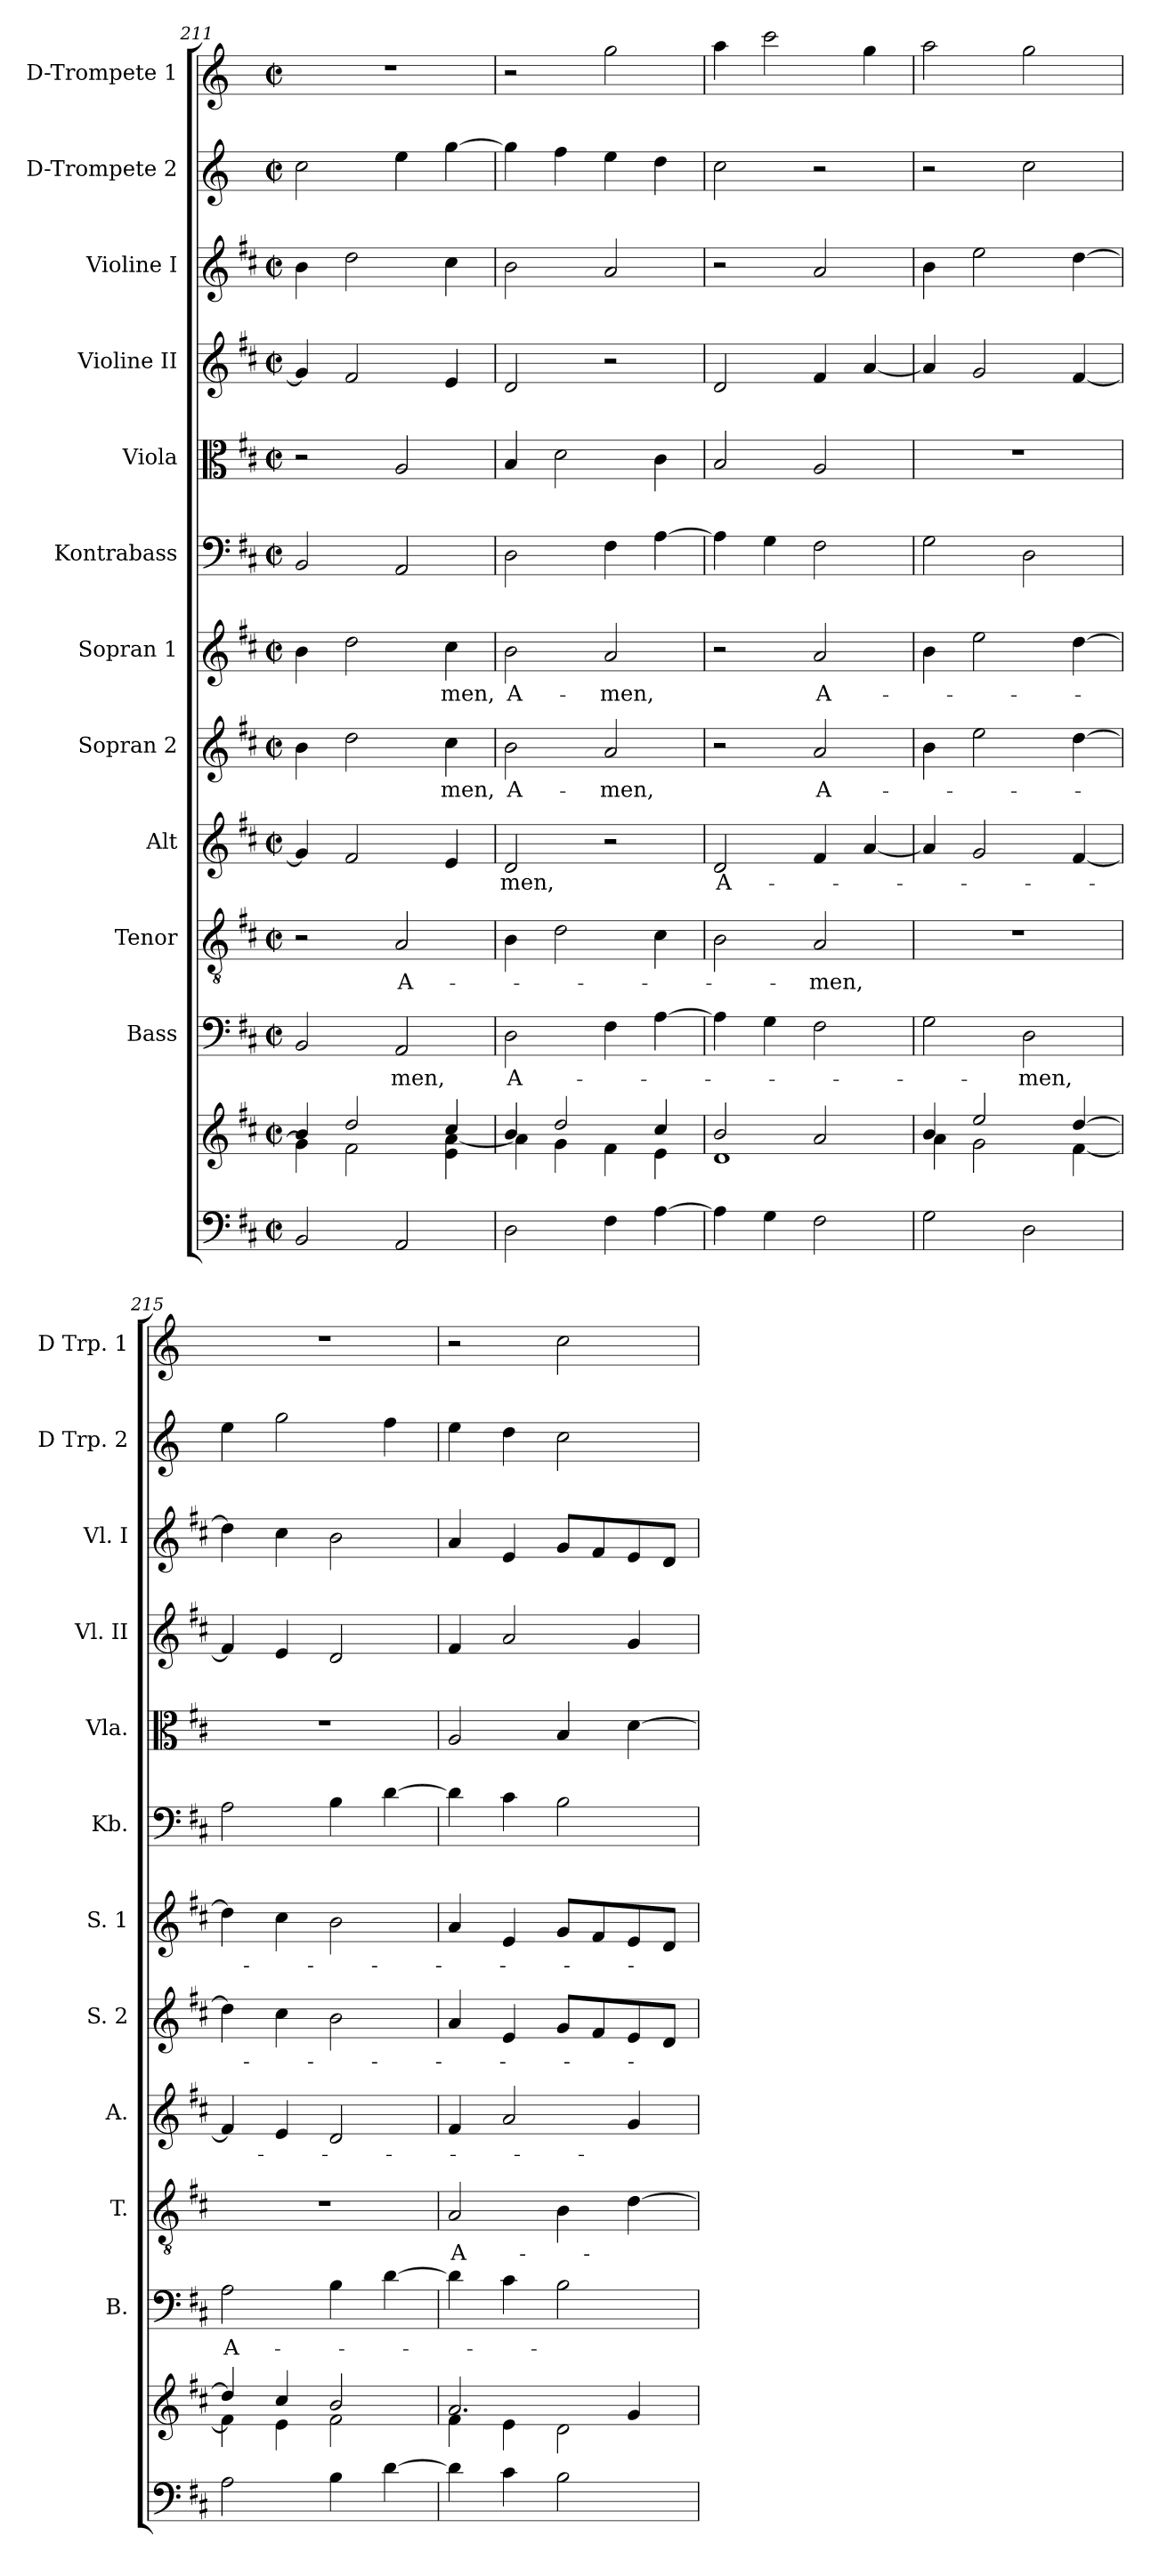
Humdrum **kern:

**kern	**kern	**kern	**text	**kern	**text	**kern	**text	**kern	**text	**kern	**text	**kern	**kern	**kern	**kern	**kern	**kern
*part12	*part12	*part11	*part11	*part10	*part10	*part9	*part9	*part8	*part8	*part7	*part7	*part6	*part5	*part4	*part3	*part2	*part1
*staff13	*staff12	*staff11	*staff11	*staff10	*staff10	*staff9	*staff9	*staff8	*staff8	*staff7	*staff7	*staff6	*staff5	*staff4	*staff3	*staff2	*staff1
*	*	*I"Bass	*	*I"Tenor	*	*I"Alt	*	*I"Sopran 2	*	*I"Sopran 1	*	*I"Kontrabass	*I"Viola	*I"Violine II	*I"Violine I	*I"D-Trompete 2	*I"D-Trompete 1
*	*	*I'B.	*	*I'T.	*	*I'A.	*	*I'S. 2	*	*I'S. 1	*	*I'Kb.	*I'Vla.	*I'Vl. II	*I'Vl. I	*I'D Trp. 2	*I'D Trp. 1
*clefF4	*clefG2	*clefF4	*	*clefGv2	*	*clefG2	*	*clefG2	*	*clefG2	*	*clefF4	*clefC3	*clefG2	*clefG2	*clefG2	*clefG2
*	*	*	*	*	*	*	*	*	*	*	*	*ITrd7c12	*	*	*	*ITrd-1c-2	*ITrd-1c-2
*k[f#c#]	*k[f#c#]	*k[f#c#]	*	*k[f#c#]	*	*k[f#c#]	*	*k[f#c#]	*	*k[f#c#]	*	*k[f#c#]	*k[f#c#]	*k[f#c#]	*k[f#c#]	*k[f#c#]	*k[f#c#]
*D:	*D:	*D:	*	*D:	*	*D:	*	*D:	*	*D:	*	*D:	*D:	*D:	*D:	*D:	*D:
*M2/2	*M2/2	*M2/2	*	*M2/2	*	*M2/2	*	*M2/2	*	*M2/2	*	*M2/2	*M2/2	*M2/2	*M2/2	*M2/2	*M2/2
*met(c|)	*met(c|)	*met(c|)	*	*met(c|)	*	*met(c|)	*	*met(c|)	*	*met(c|)	*	*met(c|)	*met(c|)	*met(c|)	*met(c|)	*met(c|)	*met(c|)
=211	=211	=211	=211	=211	=211	=211	=211	=211	=211	=211	=211	=211	=211	=211	=211	=211	=211
*	*^	*	*	*	*	*	*	*	*	*	*	*	*	*	*	*	*
2BB/	4b/	4g\]	2BB/	.	2r	.	4g/]	.	4b\	.	4b\	.	2BBB/	2r	4g/]	4b\	2dd\	1r
.	2dd/	2f#\	.	.	.	.	2f#/	.	2dd\	.	2dd\	.	.	.	2f#/	2dd\	.	.
!	!	!	!	!LO:LY:b	!	!LO:LY:b	!	!	!	!	!	!	!	!	!	!	!	!
2AA/	.	.	2AA/	-men,	2A/	A-	.	.	.	.	.	.	2AAA/	2A/	.	.	4ff#\	.
!	!	!	!	!	!	!	!	!	!	!LO:LY:b	!	!LO:LY:b	!	!	!	!	!	!
.	4cc#/	4e\ [<4a\	.	.	.	.	4e/	.	4cc#\	-men,	4cc#\	-men,	.	.	4e/	4cc#\	[4aa\	.
=212	=212	=212	=212	=212	=212	=212	=212	=212	=212	=212	=212	=212	=212	=212	=212	=212	=212	=212
!	!	!	!	!LO:LY:b	!	!	!	!LO:LY:b	!	!LO:LY:b	!	!LO:LY:b	!	!	!	!	!	!
2D\	4b/	4a\]	2D\	A-	4B\	.	2d/	-men,	2b\	A-	2b\	A-	2DD\	4B/	2d/	2b\	4aa\]	2r
.	2dd/	4g\	.	.	2d\	.	.	.	.	.	.	.	.	2d\	.	.	4gg\	.
!	!	!	!	!	!	!	!	!	!	!LO:LY:b	!	!LO:LY:b	!	!	!	!	!	!
4F#\	.	4f#\	4F#\	.	.	.	2r	.	2a/	-men,	2a/	-men,	4FF#\	.	2r	2a/	4ff#\	2aa\
[4A\	4cc#/	4e\	[4A\	.	4c#\	.	.	.	.	.	.	.	[4AA\	4c#\	.	.	4ee\	.
=213	=213	=213	=213	=213	=213	=213	=213	=213	=213	=213	=213	=213	=213	=213	=213	=213	=213	=213
!	!	!	!	!	!	!	!	!LO:LY:b	!	!	!	!	!	!	!	!	!	!
4A\]	2b/	1d	4A\]	.	2B\	.	2d/	A-	2r	.	2r	.	4AA\]	2B/	2d/	2r	2dd\	4bb\
4G\	.	.	4G\	.	.	.	.	.	.	.	.	.	4GG\	.	.	.	.	2ddd\
!	!	!	!	!	!	!LO:LY:b	!	!	!	!LO:LY:b	!	!LO:LY:b	!	!	!	!	!	!
2F#\	2a/	.	2F#\	.	2A/	-men,	4f#/	.	2a/	A-	2a/	A-	2FF#\	2A/	4f#/	2a/	2r	.
.	.	.	.	.	.	.	[4a/	.	.	.	.	.	.	.	[4a/	.	.	4aa\
=214	=214	=214	=214	=214	=214	=214	=214	=214	=214	=214	=214	=214	=214	=214	=214	=214	=214	=214
2G\	4b/	4a\	2G\	.	1r	.	4a/]	.	4b\	.	4b\	.	2GG\	1r	4a/]	4b\	2r	2bb\
.	2ee/	2g\	.	.	.	.	2g/	.	2ee\	.	2ee\	.	.	.	2g/	2ee\	.	.
!	!	!	!	!LO:LY:b	!	!	!	!	!	!	!	!	!	!	!	!	!	!
2D\	.	.	2D\	-men,	.	.	.	.	.	.	.	.	2DD\	.	.	.	2dd\	2aa\
.	[>4dd/	[<4f#\	.	.	.	.	[4f#/	.	[4dd\	.	[4dd\	.	.	.	[4f#/	[4dd\	.	.
=215	=215	=215	=215	=215	=215	=215	=215	=215	=215	=215	=215	=215	=215	=215	=215	=215	=215	=215
!	!	!	!	!LO:LY:b	!	!	!	!	!	!	!	!	!	!	!	!	!	!
2A\	4dd/]	4f#\]	2A\	A-	1r	.	4f#/]	.	4dd\]	.	4dd\]	.	2AA\	1r	4f#/]	4dd\]	4ff#\	1r
.	4cc#/	4e\	.	.	.	.	4e/	.	4cc#\	.	4cc#\	.	.	.	4e/	4cc#\	2aa\	.
4B\	2b/	2f#\	4B\	.	.	.	2d/	.	2b\	.	2b\	.	4BB\	.	2d/	2b\	.	.
[4d\	.	.	[4d\	.	.	.	.	.	.	.	.	.	[4D\	.	.	.	4gg\	.
!!LO:PB:g=z
=216	=216	=216	=216	=216	=216	=216	=216	=216	=216	=216	=216	=216	=216	=216	=216	=216	=216	=216
!	!	!	!	!	!	!LO:LY:b	!	!	!	!	!	!	!	!	!	!	!	!
4d\]	2.a/	4f#\	4d\]	.	2A/	A-	4f#/	.	4a/	.	4a/	.	4D\]	2A/	4f#/	4a/	4ff#\	2r
4c#\	.	4e\	4c#\	.	.	.	2a/	.	4e/	.	4e/	.	4C#\	.	2a/	4e/	4ee\	.
2B\	.	2d\	2B\	.	4B\	.	.	.	8g/L	.	8g/L	.	2BB\	4B/	.	8g/L	2dd\	2dd\
.	.	.	.	.	.	.	.	.	8f#/	.	8f#/	.	.	.	.	8f#/	.	.
.	4g/	.	.	.	[4d\	.	4g/	.	8e/	.	8e/	.	.	[4d\	4g/	8e/	.	.
.	.	.	.	.	.	.	.	.	8d/J	.	8d/J	.	.	.	.	8d/J	.	.
*	*v	*v	*	*	*	*	*	*	*	*	*	*	*	*	*	*	*	*
=	=	=	=	=	=	=	=	=	=	=	=	=	=	=	=	=	=
*-	*-	*-	*-	*-	*-	*-	*-	*-	*-	*-	*-	*-	*-	*-	*-	*-	*-
